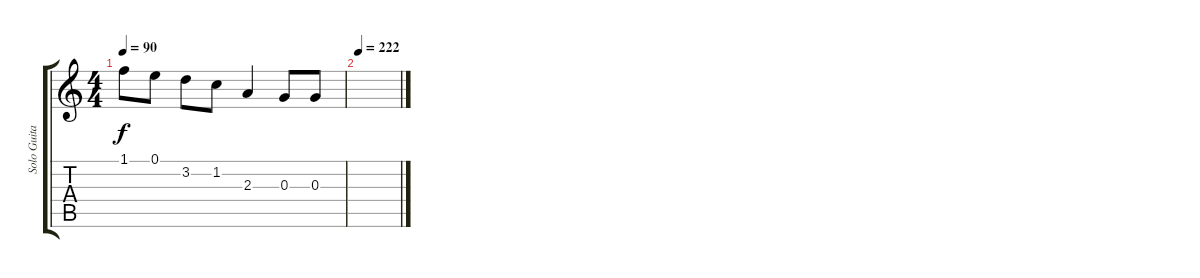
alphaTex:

\track ("Solo Guitar" "Solo Guita") {instrument distortionguitar}
\staff {score tabs}
\tuning (E4 B3 G3 D3 A2 E2) {hide}
\ts (4 4)
\tempo 90
\clef g2
\ks c
1.1.8{dy f} 0.1.8 3.2.8 1.2.8 2.3.4 0.3.8 0.3.8 |
\tempo 222
